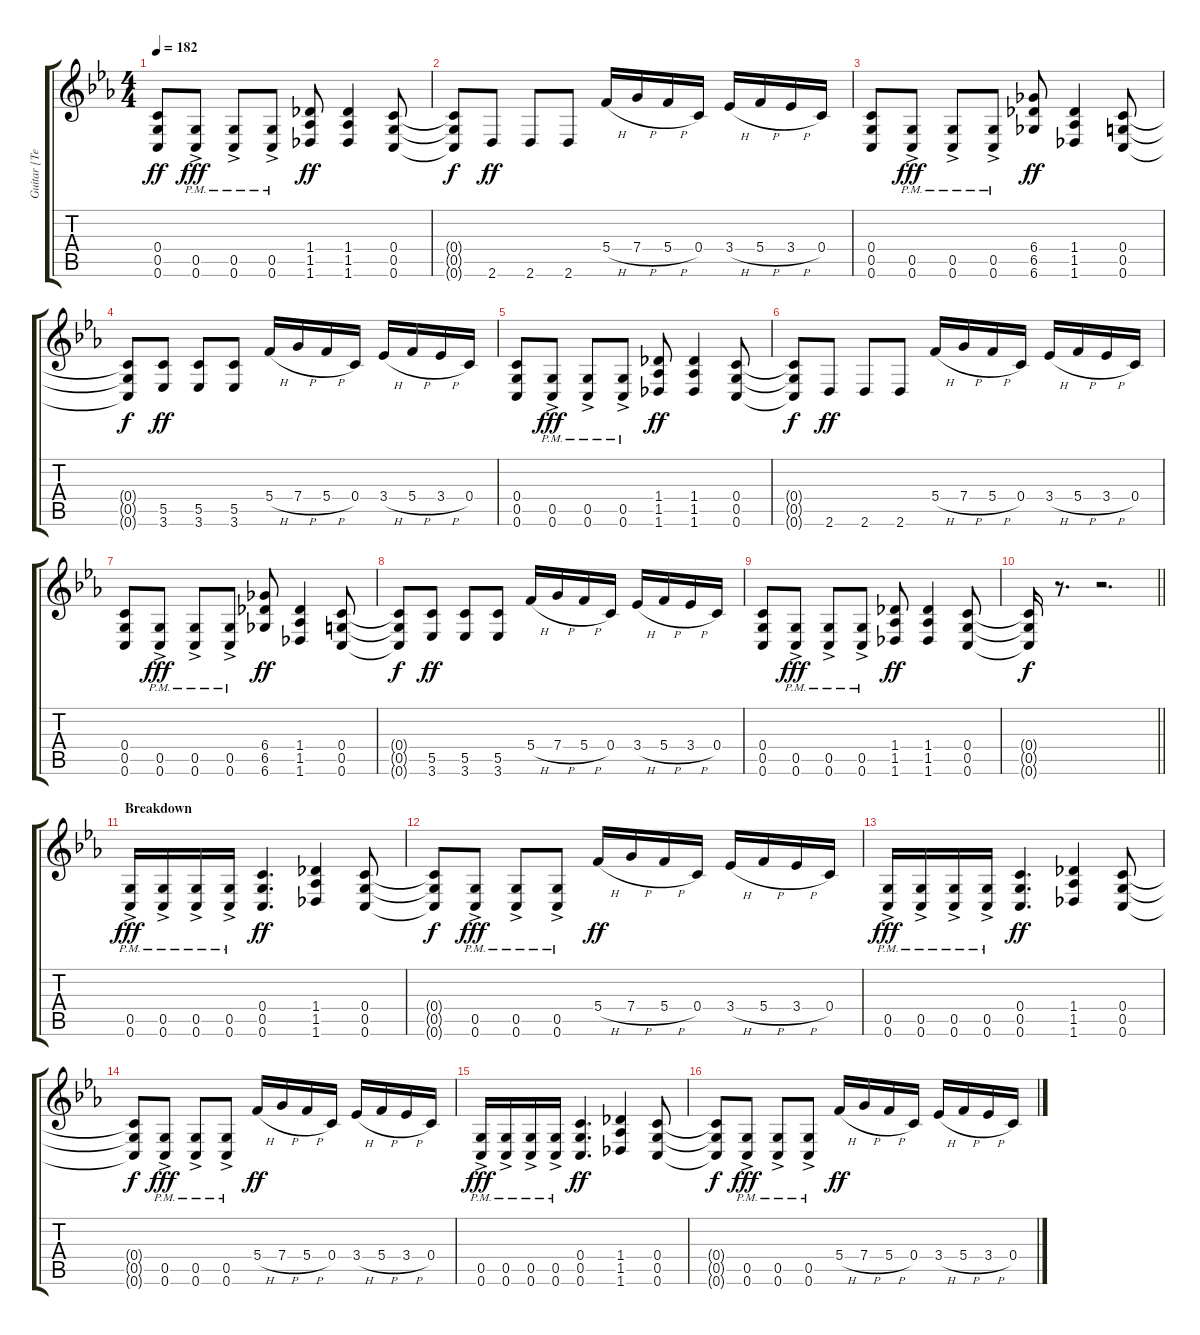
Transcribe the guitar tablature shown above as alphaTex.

\track ("Guitar [Teppei]" "Guitar [Te") {instrument distortionguitar}
\staff {score tabs}
\tuning (D4 A3 F3 C3 G2 C2) {hide}
\ts (4 4)
\tempo 182
\clef g2
\ks eb
(0.4 0.5 0.6).8{dy ff} (0.5{ac pm} 0.6{ac pm}).8{dy fff} (0.5{ac pm} 0.6{ac pm}).8 (0.5{ac pm} 0.6{ac pm}).8 (1.4 1.5 1.6).8{dy ff} (1.4 1.5 1.6).4 (0.4 0.5 0.6).8 |
(0.4{t} 0.5{t} 0.6{t}).8{dy f} 2.6.8{dy ff} 2.6.8 2.6.8 5.4{h}.16 7.4{h}.16 5.4{h}.16 0.4.16 3.4{h}.16 5.4{h}.16 3.4{h}.16 0.4.16 |
(0.4 0.5 0.6).8 (0.5{ac pm} 0.6{ac pm}).8{dy fff} (0.5{ac pm} 0.6{ac pm}).8 (0.5{ac pm} 0.6{ac pm}).8 (6.4 6.5 6.6).8{dy ff} (1.4 1.5 1.6).4 (0.4 0.5 0.6).8 |
(0.4{t} 0.5{t} 0.6{t}).8{dy f} (5.5 3.6).8{dy ff} (5.5 3.6).8 (5.5 3.6).8 5.4{h}.16 7.4{h}.16 5.4{h}.16 0.4.16 3.4{h}.16 5.4{h}.16 3.4{h}.16 0.4.16 |
(0.4 0.5 0.6).8 (0.5{ac pm} 0.6{ac pm}).8{dy fff} (0.5{ac pm} 0.6{ac pm}).8 (0.5{ac pm} 0.6{ac pm}).8 (1.4 1.5 1.6).8{dy ff} (1.4 1.5 1.6).4 (0.4 0.5 0.6).8 |
(0.4{t} 0.5{t} 0.6{t}).8{dy f} 2.6.8{dy ff} 2.6.8 2.6.8 5.4{h}.16 7.4{h}.16 5.4{h}.16 0.4.16 3.4{h}.16 5.4{h}.16 3.4{h}.16 0.4.16 |
(0.4 0.5 0.6).8 (0.5{ac pm} 0.6{ac pm}).8{dy fff} (0.5{ac pm} 0.6{ac pm}).8 (0.5{ac pm} 0.6{ac pm}).8 (6.4 6.5 6.6).8{dy ff} (1.4 1.5 1.6).4 (0.4 0.5 0.6).8 |
(0.4{t} 0.5{t} 0.6{t}).8{dy f} (5.5 3.6).8{dy ff} (5.5 3.6).8 (5.5 3.6).8 5.4{h}.16 7.4{h}.16 5.4{h}.16 0.4.16 3.4{h}.16 5.4{h}.16 3.4{h}.16 0.4.16 |
(0.4 0.5 0.6).8 (0.5{ac pm} 0.6{ac pm}).8{dy fff} (0.5{ac pm} 0.6{ac pm}).8 (0.5{ac pm} 0.6{ac pm}).8 (1.4 1.5 1.6).8{dy ff} (1.4 1.5 1.6).4 (0.4 0.5 0.6).8 |
\barLineRight lightlight
(0.4{t} 0.5{t} 0.6{t}).16{dy f} r.8{d} r.2{d} |
\section ("" "Breakdown")
(0.5{ac pm} 0.6{ac pm}).16{dy fff} (0.5{ac pm} 0.6{ac pm}).16 (0.5{ac pm} 0.6{ac pm}).16 (0.5{ac pm} 0.6{ac pm}).16 (0.4 0.5 0.6).4{d dy ff} (1.4 1.5 1.6).4 (0.4 0.5 0.6).8 |
(0.4{t} 0.5{t} 0.6{t}).8{dy f} (0.5{ac pm} 0.6{ac pm}).8{dy fff} (0.5{ac pm} 0.6{ac pm}).8 (0.5{ac pm} 0.6{ac pm}).8 5.4{h}.16{dy ff} 7.4{h}.16 5.4{h}.16 0.4.16 3.4{h}.16 5.4{h}.16 3.4{h}.16 0.4.16 |
(0.5{ac pm} 0.6{ac pm}).16{dy fff} (0.5{ac pm} 0.6{ac pm}).16 (0.5{ac pm} 0.6{ac pm}).16 (0.5{ac pm} 0.6{ac pm}).16 (0.4 0.5 0.6).4{d dy ff} (1.4 1.5 1.6).4 (0.4 0.5 0.6).8 |
(0.4{t} 0.5{t} 0.6{t}).8{dy f} (0.5{ac pm} 0.6{ac pm}).8{dy fff} (0.5{ac pm} 0.6{ac pm}).8 (0.5{ac pm} 0.6{ac pm}).8 5.4{h}.16{dy ff} 7.4{h}.16 5.4{h}.16 0.4.16 3.4{h}.16 5.4{h}.16 3.4{h}.16 0.4.16 |
(0.5{ac pm} 0.6{ac pm}).16{dy fff} (0.5{ac pm} 0.6{ac pm}).16 (0.5{ac pm} 0.6{ac pm}).16 (0.5{ac pm} 0.6{ac pm}).16 (0.4 0.5 0.6).4{d dy ff} (1.4 1.5 1.6).4 (0.4 0.5 0.6).8 |
(0.4{t} 0.5{t} 0.6{t}).8{dy f} (0.5{ac pm} 0.6{ac pm}).8{dy fff} (0.5{ac pm} 0.6{ac pm}).8 (0.5{ac pm} 0.6{ac pm}).8 5.4{h}.16{dy ff} 7.4{h}.16 5.4{h}.16 0.4.16 3.4{h}.16 5.4{h}.16 3.4{h}.16 0.4.16
